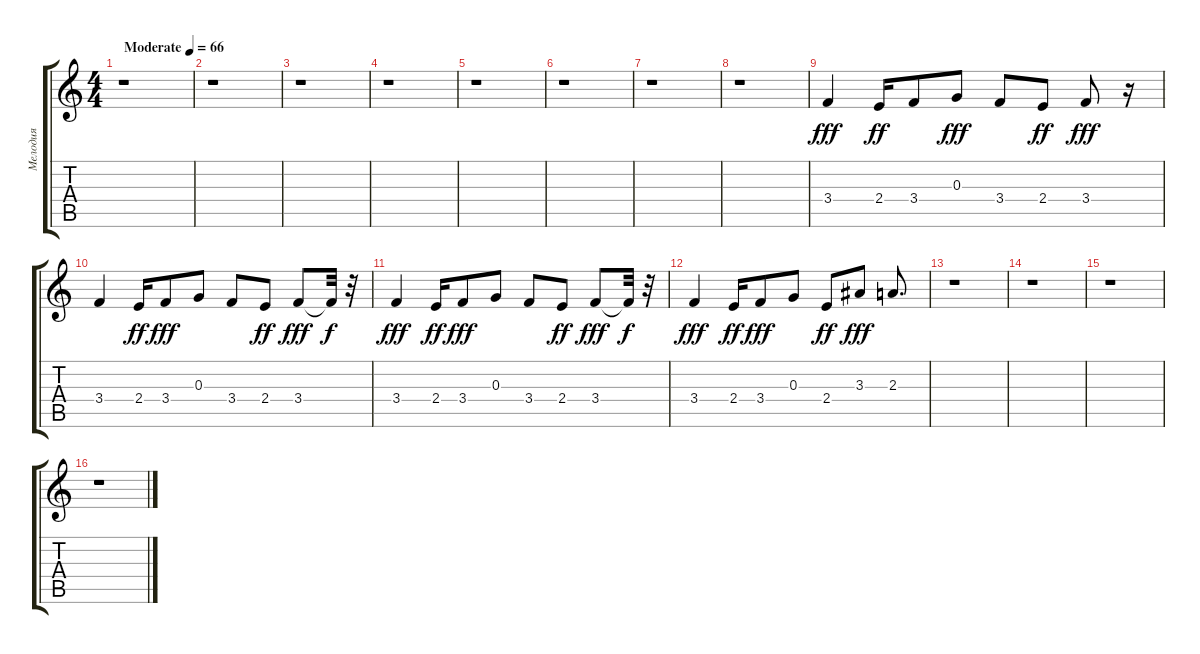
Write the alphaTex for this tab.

\track ("Мелодия" "Мелодия") {instrument acousticguitarnylon}
\staff {score tabs}
\tuning (E4 B3 G3 D3 A2 E2) {hide}
\ts (4 4)
\tempo (66 "Moderate")
\clef g2
\ks c
r.1{dy fff instrument acousticguitarnylon} |
r.1 |
r.1 |
r.1 |
r.1 |
r.1 |
r.1 |
r.1 |
3.4.4 2.4.16{dy ff} 3.4.8 0.3.8{dy fff} 3.4.8 2.4.8{dy ff} 3.4.8{dy fff} r.16 |
3.4.4 2.4.16{dy ff} 3.4.8{dy fff} 0.3.8 3.4.8 2.4.8{dy ff} 3.4.8{dy fff} 3.4{t}.32{dy f} r.32 |
3.4.4{dy fff} 2.4.16{dy ff} 3.4.8{dy fff} 0.3.8 3.4.8 2.4.8{dy ff} 3.4.8{dy fff} 3.4{t}.32{dy f} r.32 |
3.4.4{dy fff} 2.4.16{dy ff} 3.4.8{dy fff} 0.3.8 2.4.8{dy ff} 3.3.8{dy fff} 2.3.8{d} |
r.1 |
r.1 |
r.1 |
r.1
